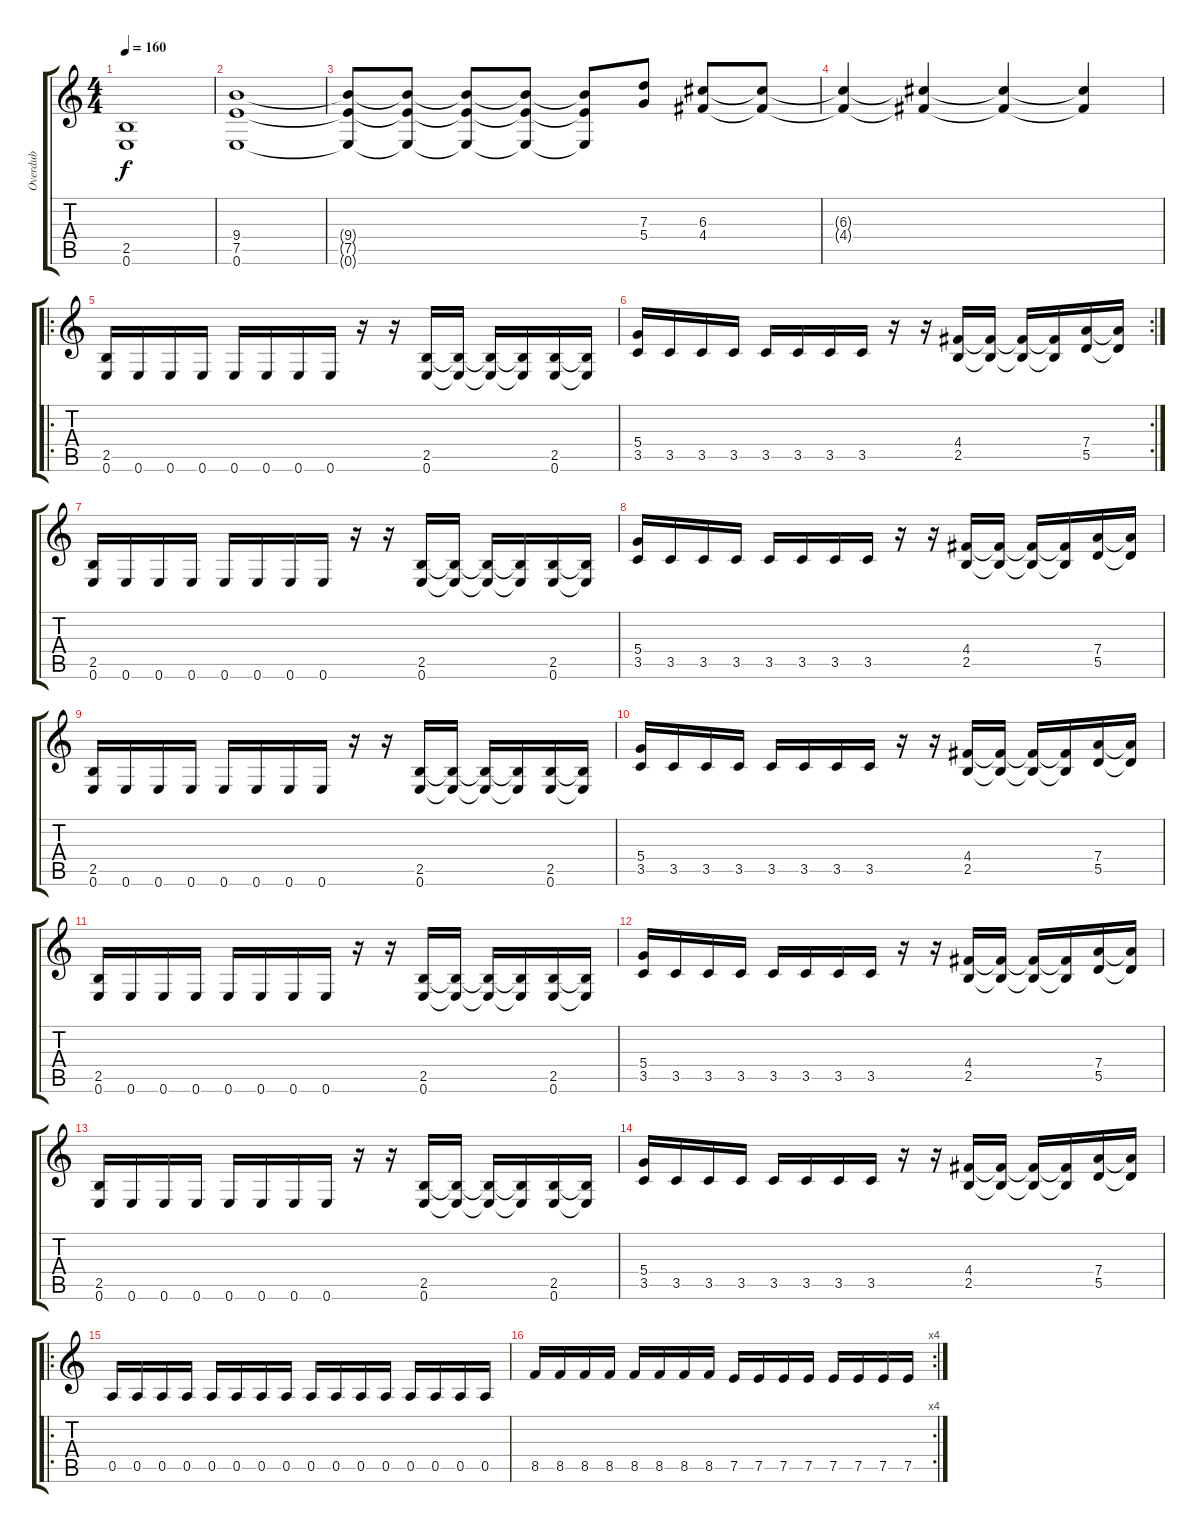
\track ("Overdub" "Overdub") {instrument distortionguitar}
\staff {score tabs}
\tuning (E4 B3 G3 D3 A2 E2) {hide}
\ts (4 4)
\tempo 160
\clef g2
\ks c
(2.5 0.6).1{dy f} |
(9.4 7.5 0.6).1 |
(9.4{t} 7.5{t} 0.6{t}).8 (9.4{t} 7.5{t} 0.6{t}).8 (9.4{t} 7.5{t} 0.6{t}).8 (9.4{t} 7.5{t} 0.6{t}).8 (9.4{t} 7.5{t} 0.6{t}).8 (7.3 5.4).8 (6.3 4.4).8 (6.3{t} 4.4{t}).8 |
(6.3{t} 4.4{t}).4 (6.3{t} 4.4{t}).4 (6.3{t} 4.4{t}).4 (6.3{t} 4.4{t}).4 |
\ro
(2.5 0.6).16 0.6.16 0.6.16 0.6.16 0.6.16 0.6.16 0.6.16 0.6.16 r.16 r.16 (2.5 0.6).16 (2.5{t} 0.6{t}).16 (2.5{t} 0.6{t}).16 (2.5{t} 0.6{t}).16 (2.5 0.6).16 (2.5{t} 0.6{t}).16 |
\rc 2
(5.4 3.5).16 3.5.16 3.5.16 3.5.16 3.5.16 3.5.16 3.5.16 3.5.16 r.16 r.16 (4.4 2.5).16 (4.4{t} 2.5{t}).16 (4.4{t} 2.5{t}).16 (4.4{t} 2.5{t}).16 (7.4 5.5).16 (7.4{t} 5.5{t}).16 |
(2.5 0.6).16 0.6.16 0.6.16 0.6.16 0.6.16 0.6.16 0.6.16 0.6.16 r.16 r.16 (2.5 0.6).16 (2.5{t} 0.6{t}).16 (2.5{t} 0.6{t}).16 (2.5{t} 0.6{t}).16 (2.5 0.6).16 (2.5{t} 0.6{t}).16 |
(5.4 3.5).16 3.5.16 3.5.16 3.5.16 3.5.16 3.5.16 3.5.16 3.5.16 r.16 r.16 (4.4 2.5).16 (4.4{t} 2.5{t}).16 (4.4{t} 2.5{t}).16 (4.4{t} 2.5{t}).16 (7.4 5.5).16 (7.4{t} 5.5{t}).16 |
(2.5 0.6).16 0.6.16 0.6.16 0.6.16 0.6.16 0.6.16 0.6.16 0.6.16 r.16 r.16 (2.5 0.6).16 (2.5{t} 0.6{t}).16 (2.5{t} 0.6{t}).16 (2.5{t} 0.6{t}).16 (2.5 0.6).16 (2.5{t} 0.6{t}).16 |
(5.4 3.5).16 3.5.16 3.5.16 3.5.16 3.5.16 3.5.16 3.5.16 3.5.16 r.16 r.16 (4.4 2.5).16 (4.4{t} 2.5{t}).16 (4.4{t} 2.5{t}).16 (4.4{t} 2.5{t}).16 (7.4 5.5).16 (7.4{t} 5.5{t}).16 |
(2.5 0.6).16 0.6.16 0.6.16 0.6.16 0.6.16 0.6.16 0.6.16 0.6.16 r.16 r.16 (2.5 0.6).16 (2.5{t} 0.6{t}).16 (2.5{t} 0.6{t}).16 (2.5{t} 0.6{t}).16 (2.5 0.6).16 (2.5{t} 0.6{t}).16 |
(5.4 3.5).16 3.5.16 3.5.16 3.5.16 3.5.16 3.5.16 3.5.16 3.5.16 r.16 r.16 (4.4 2.5).16 (4.4{t} 2.5{t}).16 (4.4{t} 2.5{t}).16 (4.4{t} 2.5{t}).16 (7.4 5.5).16 (7.4{t} 5.5{t}).16 |
(2.5 0.6).16 0.6.16 0.6.16 0.6.16 0.6.16 0.6.16 0.6.16 0.6.16 r.16 r.16 (2.5 0.6).16 (2.5{t} 0.6{t}).16 (2.5{t} 0.6{t}).16 (2.5{t} 0.6{t}).16 (2.5 0.6).16 (2.5{t} 0.6{t}).16 |
(5.4 3.5).16 3.5.16 3.5.16 3.5.16 3.5.16 3.5.16 3.5.16 3.5.16 r.16 r.16 (4.4 2.5).16 (4.4{t} 2.5{t}).16 (4.4{t} 2.5{t}).16 (4.4{t} 2.5{t}).16 (7.4 5.5).16 (7.4{t} 5.5{t}).16 |
\ro
0.5.16 0.5.16 0.5.16 0.5.16 0.5.16 0.5.16 0.5.16 0.5.16 0.5.16 0.5.16 0.5.16 0.5.16 0.5.16 0.5.16 0.5.16 0.5.16 |
\rc 4
8.5.16 8.5.16 8.5.16 8.5.16 8.5.16 8.5.16 8.5.16 8.5.16 7.5.16 7.5.16 7.5.16 7.5.16 7.5.16 7.5.16 7.5.16 7.5.16
